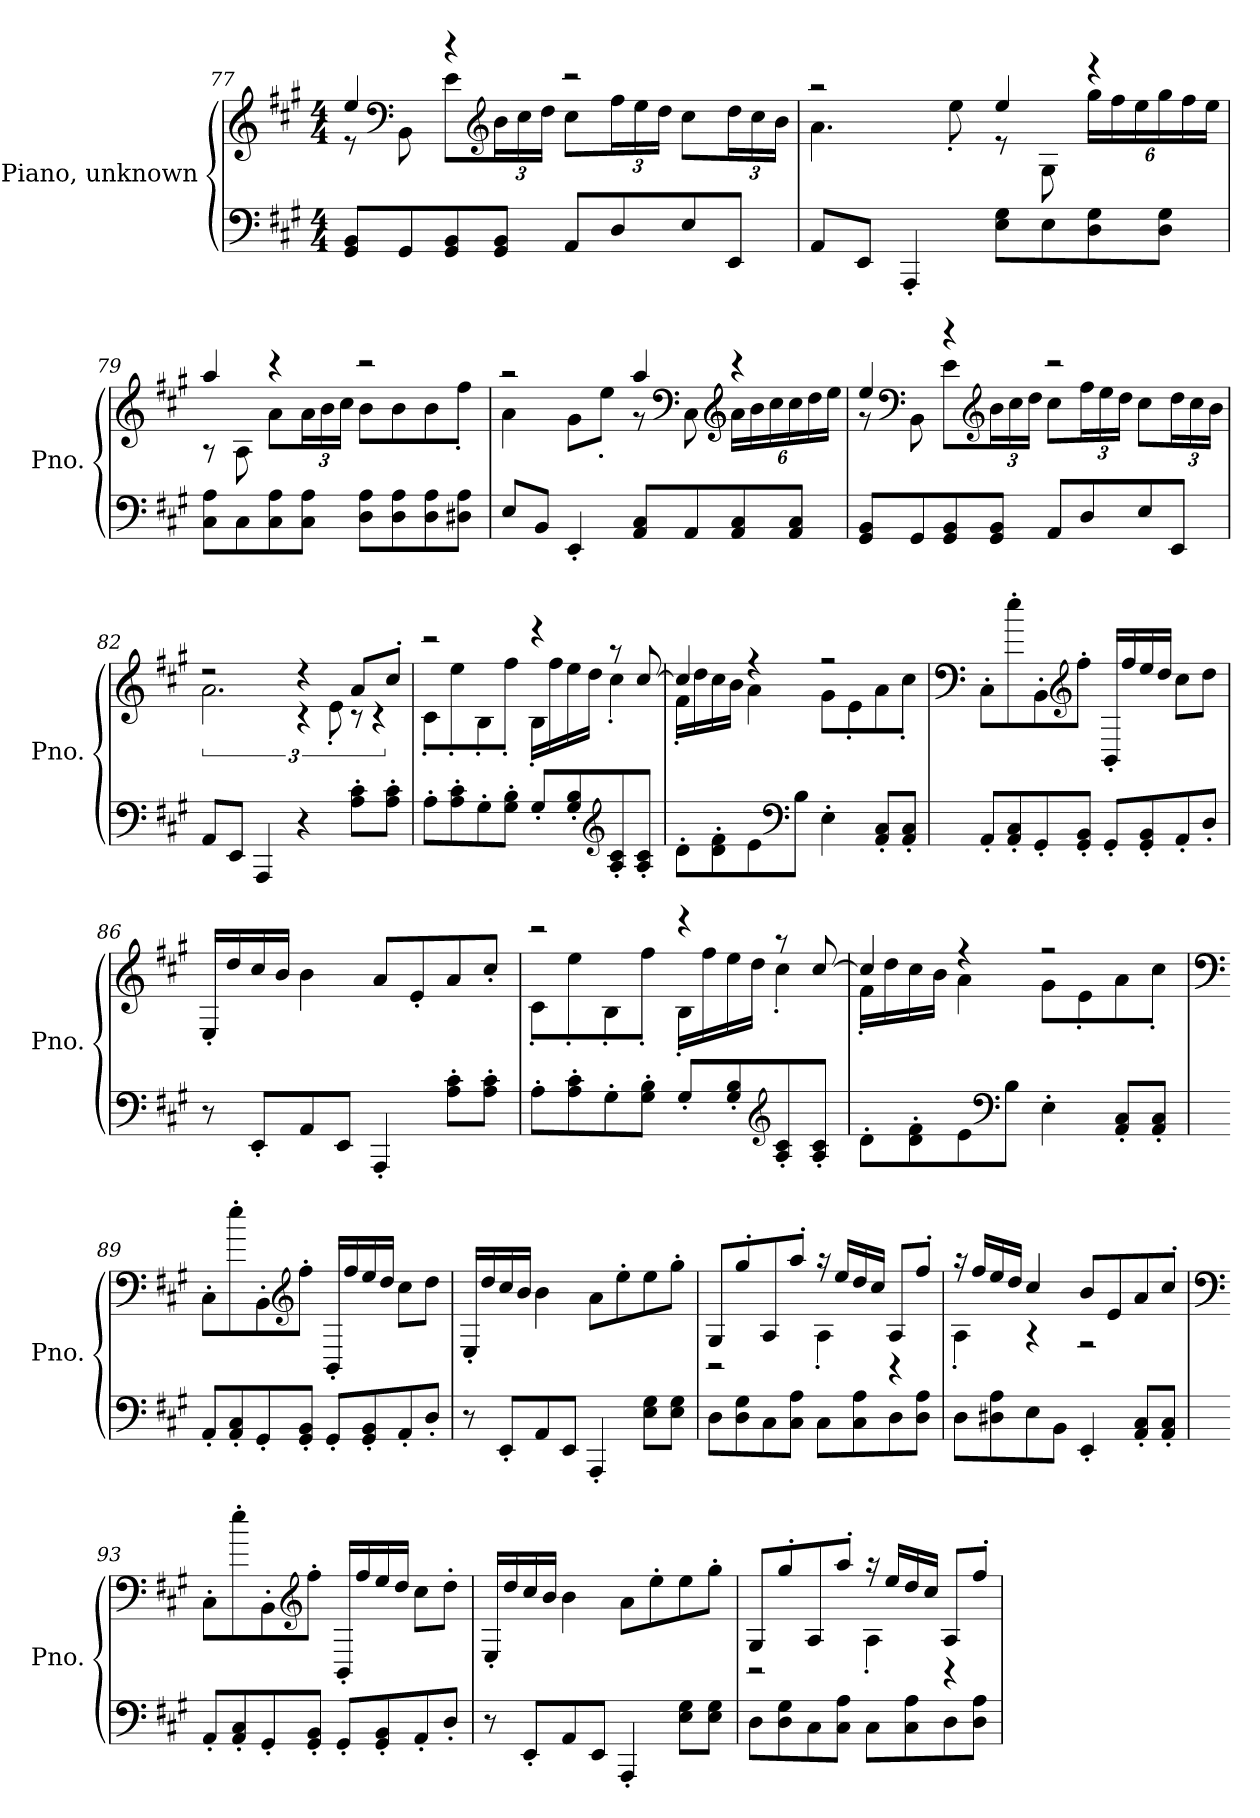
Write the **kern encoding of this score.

**kern	**kern
*part1	*part1
*staff2	*staff1
*I"Piano, unknown	*
*I'Pno.	*
!!LO:LB:g=z
*clefF4	*clefG2
*k[f#c#g#]	*k[f#c#g#]
*M4/4	*M4/4
=77	=77
*	*^
8GG#/ 8BB/L	4ee/	8r
*	*clefF4	*
8GG#/	.	8BB\
8GG#/ 8BB/	4r	8e\L
*	*clefG2	*
*	*	*Xbrackettup
8GG#/ 8BB/J	.	24b\L
.	.	24cc#\
.	.	24dd\JJ
8AA/L	2r	8cc#\L
8D/	.	24ff#\L
.	.	24ee\
.	.	24dd\JJ
8E/	.	8cc#\L
8EE/J	.	24dd\L
.	.	24cc#\
.	.	24b\JJ
=78	=78	=78
8AA/L	2r	4.a\
8EE/J	.	.
4AAA'/	.	.
.	.	8ee'\
8E\ 8G#\L	4ee/	8r
8E\	.	8G#\
8D\ 8G#\	4r	24gg#\LL
.	.	24ff#\
.	.	24ee\
8D\ 8G#\J	.	24gg#\
.	.	24ff#\
.	.	24ee\JJ
=79	=79	=79
8C#\ 8A\L	4aa/	8r
8C#\	.	8A\
8C#\ 8A\	4r	8a\L
8C#\ 8A\J	.	24a\L
.	.	24b\
.	.	24cc#\JJ
8D\ 8A\L	2r	8b\L
8D\ 8A\	.	8b\
8D\ 8A\	.	8b\
8D#X\ 8A\J	.	8ff#'\J
!!LO:LB:g=z	!!
=80	=80	=80
8E/L	2r	4a\
8BB/J	.	.
4EE'/	.	8g#\L
.	.	8ee'\J
8AA/ 8C#/L	4aa/	8r
*	*clefF4	*
8AA/	.	8C#\
*	*clefG2	*
8AA/ 8C#/	4r	24a\LL
.	.	24b\
.	.	24cc#\
8AA/ 8C#/J	.	24cc#\
.	.	24dd\
.	.	24ee\JJ
=81	=81	=81
8GG#/ 8BB/L	4ee/	8r
*	*clefF4	*
8GG#/	.	8BB\
8GG#/ 8BB/	4r	8e\L
*	*clefG2	*
8GG#/ 8BB/J	.	24b\L
.	.	24cc#\
.	.	24dd\JJ
8AA/L	2r	8cc#\L
8D/	.	24ff#\L
.	.	24ee\
.	.	24dd\JJ
8E/	.	8cc#\L
8EE/J	.	24dd\L
.	.	24cc#\
.	.	24b\JJ
=82	=82	=82
*	*	*brackettup
8AA/L	2r	3.a\
8EE/J	.	.
4AAA/	.	.
4r	4r	6r
.	.	12e'\
8A\' 8c#\'L	8a/L	12r
.	.	6r
8A\' 8c#\'J	8cc#'/J	.
!!LO:LB:g=z	!!
=83	=83	=83
8A'\L	2r	8c#'\L
8A\' 8c#\'	.	8ee'\
8G#'\	.	8B'\
8G#\' 8B\'J	.	8ff#'\J
8G#'/L	4r	16B'\LL
.	.	16ff#\
8G#/' 8B/'	.	16ee\
.	.	16dd\JJ
*clefG2	*	*
8A/' 8c#/'	8r	4cc#'\
8A/' 8c#/'J	[8cc#/	.
=84	=84	=84
8d'\L	4cc#/]	16f#'\LL
.	.	16dd\
8d\' 8f#\'	.	16cc#\
.	.	16b\JJ
8e\	4r	4a\
*clefF4	*	*
8B\J	.	.
4E'\	2r	8g#\L
.	.	8e'\
8AA/' 8C#/'L	.	8a\
8AA/' 8C#/'J	.	8cc#'\J
*	*v	*v
=85	=85
*	*clefF4
8AA'/L	8C#'\L
8AA/' 8C#/'	8ee'\
8GG#'/	8BB'\
*	*clefG2
8GG#/' 8BB/'J	8ff#'\J
8GG#'/L	16BB'/LL
.	16ff#/
8GG#/' 8BB/'	16ee/
.	16dd/JJ
8AA'/	8cc#\L
8D'/J	8dd\J
!!LO:PB:g=z
=86	=86
8r	16E'/LL
.	16dd/
8EE'/L	16cc#/
.	16b/JJ
8AA/	4b\
8EE/J	.
4AAA'/	8a/L
.	8e'/
8A\' 8c#\'L	8a/
8A\' 8c#\'J	8cc#'/J
=87	=87
*	*^
8A'\L	2r	8c#'\L
8A\' 8c#\'	.	8ee'\
8G#'\	.	8B'\
8G#\' 8B\'J	.	8ff#'\J
8G#'/L	4r	16B'\LL
.	.	16ff#\
8G#/' 8B/'	.	16ee\
.	.	16dd\JJ
*clefG2	*	*
8A/' 8c#/'	8r	4cc#'\
8A/' 8c#/'J	[8cc#/	.
=88	=88	=88
8d'\L	4cc#/]	16f#'\LL
.	.	16dd\
8d\' 8f#\'	.	16cc#\
.	.	16b\JJ
8e\	4r	4a\
*clefF4	*	*
8B\J	.	.
4E'\	2r	8g#\L
.	.	8e'\
8AA/' 8C#/'L	.	8a\
8AA/' 8C#/'J	.	8cc#'\J
*	*v	*v
!!LO:LB:g=z
=89	=89
*	*clefF4
8AA'/L	8C#'\L
8AA/' 8C#/'	8ee'\
8GG#'/	8BB'\
*	*clefG2
8GG#/' 8BB/'J	8ff#'\J
8GG#'/L	16BB'/LL
.	16ff#/
8GG#/' 8BB/'	16ee/
.	16dd/JJ
8AA'/	8cc#\L
8D'/J	8dd\J
=90	=90
8r	16E'/LL
.	16dd/
8EE'/L	16cc#/
.	16b/JJ
8AA/	4b\
8EE/J	.
4AAA'/	8a\L
.	8ee'\
8E\ 8G#\L	8ee\
8E\ 8G#\J	8gg#'\J
=91	=91
*	*^
8D\L	8G#/L	2r
8D\ 8G#\	8gg#'/	.
8C#\	8A/	.
8C#\ 8A\J	8aa'/J	.
8C#\L	16r	4A'\
.	16ee/LL	.
8C#\ 8A\	16dd/	.
.	16cc#/JJ	.
8D\	8A/L	4r
8D\ 8A\J	8ff#'/J	.
=92	=92	=92
8D\L	16r	4A'\
.	16ff#/LL	.
8D#X\ 8A\	16ee/	.
.	16dd/JJ	.
8E\	4cc#/	4r
8BB\J	.	.
4EE'/	8b/L	2r
.	8e/	.
8AA/' 8C#/'L	8a/	.
8AA/' 8C#/'J	8cc#'/J	.
*	*v	*v
!!LO:LB:g=z
=93	=93
*	*clefF4
8AA'/L	8C#'\L
8AA/' 8C#/'	8ee'\
8GG#'/	8BB'\
*	*clefG2
8GG#/' 8BB/'J	8ff#'\J
8GG#'/L	16BB'/LL
.	16ff#/
8GG#/' 8BB/'	16ee/
.	16dd/JJ
8AA'/	8cc#\L
8D'/J	8dd'\J
=94	=94
8r	16E'/LL
.	16dd/
8EE'/L	16cc#/
.	16b/JJ
8AA/	4b\
8EE/J	.
4AAA'/	8a\L
.	8ee'\
8E\ 8G#\L	8ee\
8E\ 8G#\J	8gg#'\J
=95	=95
*	*^
8D\L	8G#/L	2r
8D\ 8G#\	8gg#'/	.
8C#\	8A/	.
8C#\ 8A\J	8aa'/J	.
8C#\L	16r	4A'\
.	16ee/LL	.
8C#\ 8A\	16dd/	.
.	16cc#/JJ	.
8D\	8A/L	4r
8D\ 8A\J	8ff#'/J	.
*	*v	*v
=	=
*-	*-
